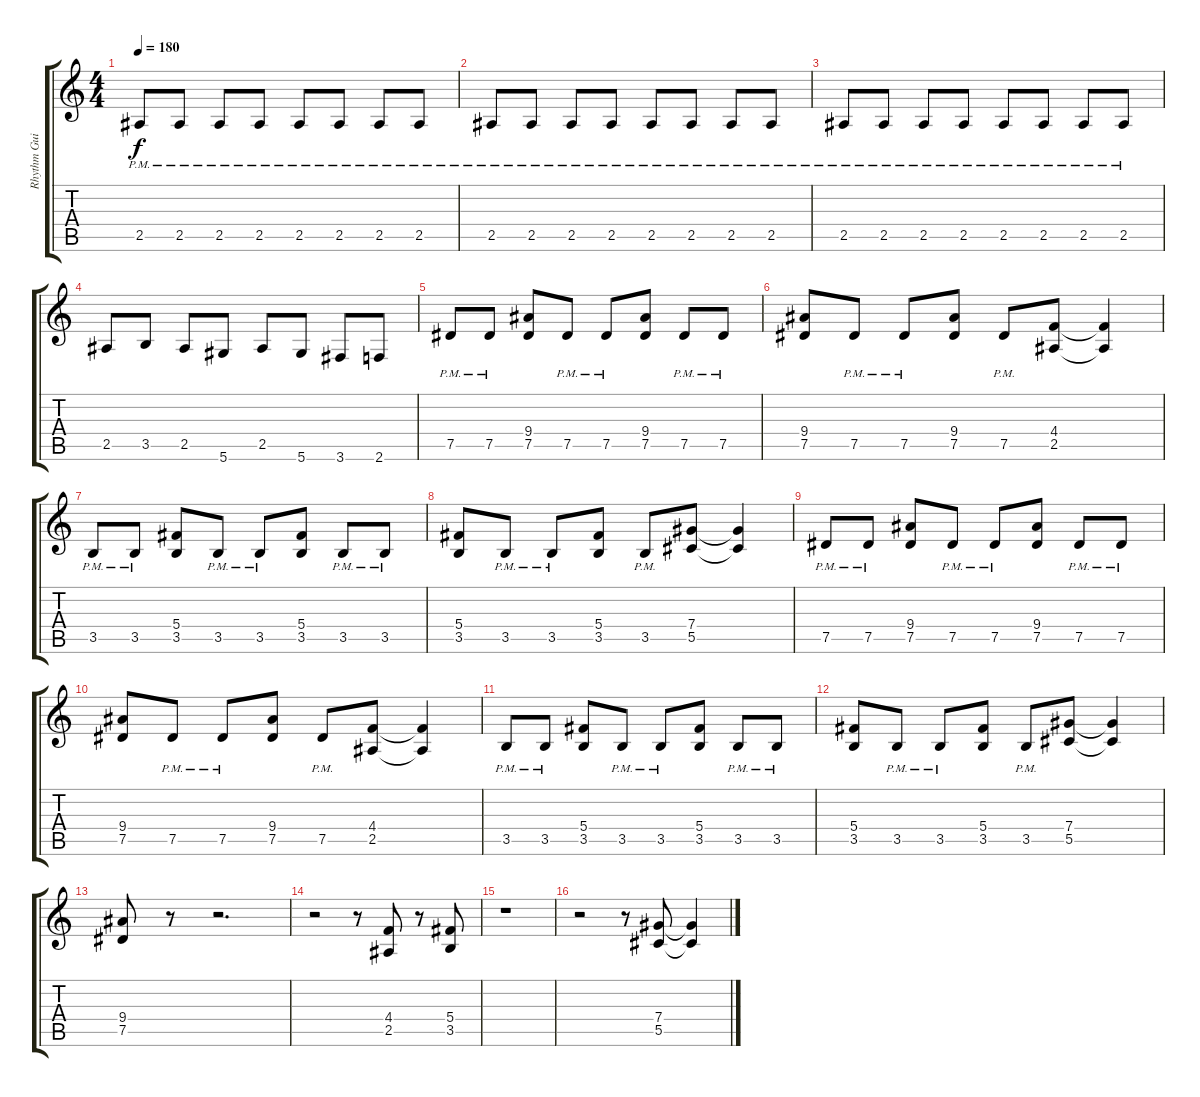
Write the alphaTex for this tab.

\track ("Rhythm Guitar" "Rhythm Gui") {instrument distortionguitar}
\staff {score tabs}
\tuning (Eb4 Bb3 Gb3 Db3 Ab2 Eb2) {hide}
\ts (4 4)
\tempo 180
\clef g2
\ks c
2.5{pm}.8{dy f} 2.5{pm}.8 2.5{pm}.8 2.5{pm}.8 2.5{pm}.8 2.5{pm}.8 2.5{pm}.8 2.5{pm}.8 |
2.5{pm}.8 2.5{pm}.8 2.5{pm}.8 2.5{pm}.8 2.5{pm}.8 2.5{pm}.8 2.5{pm}.8 2.5{pm}.8 |
2.5{pm}.8 2.5{pm}.8 2.5{pm}.8 2.5{pm}.8 2.5{pm}.8 2.5{pm}.8 2.5{pm}.8 2.5{pm}.8 |
2.5.8 3.5.8 2.5.8 5.6.8 2.5.8 5.6.8 3.6.8 2.6.8 |
7.5{pm}.8 7.5{pm}.8 (9.4 7.5).8 7.5{pm}.8 7.5{pm}.8 (9.4 7.5).8 7.5{pm}.8 7.5{pm}.8 |
(9.4 7.5).8 7.5{pm}.8 7.5{pm}.8 (9.4 7.5).8 7.5{pm}.8 (4.4 2.5).8 (4.4{t} 2.5{t}).4 |
3.5{pm}.8 3.5{pm}.8 (5.4 3.5).8 3.5{pm}.8 3.5{pm}.8 (5.4 3.5).8 3.5{pm}.8 3.5{pm}.8 |
(5.4 3.5).8 3.5{pm}.8 3.5{pm}.8 (5.4 3.5).8 3.5{pm}.8 (7.4 5.5).8 (7.4{t} 5.5{t}).4 |
7.5{pm}.8 7.5{pm}.8 (9.4 7.5).8 7.5{pm}.8 7.5{pm}.8 (9.4 7.5).8 7.5{pm}.8 7.5{pm}.8 |
(9.4 7.5).8 7.5{pm}.8 7.5{pm}.8 (9.4 7.5).8 7.5{pm}.8 (4.4 2.5).8 (4.4{t} 2.5{t}).4 |
3.5{pm}.8 3.5{pm}.8 (5.4 3.5).8 3.5{pm}.8 3.5{pm}.8 (5.4 3.5).8 3.5{pm}.8 3.5{pm}.8 |
(5.4 3.5).8 3.5{pm}.8 3.5{pm}.8 (5.4 3.5).8 3.5{pm}.8 (7.4 5.5).8 (7.4{t} 5.5{t}).4 |
(9.4 7.5).8 r.8 r.2{d} |
r.2 r.8 (4.4 2.5).8 r.8 (5.4 3.5).8 |
r.1 |
r.2 r.8 (7.4 5.5).8 (7.4{t} 5.5{t}).4
